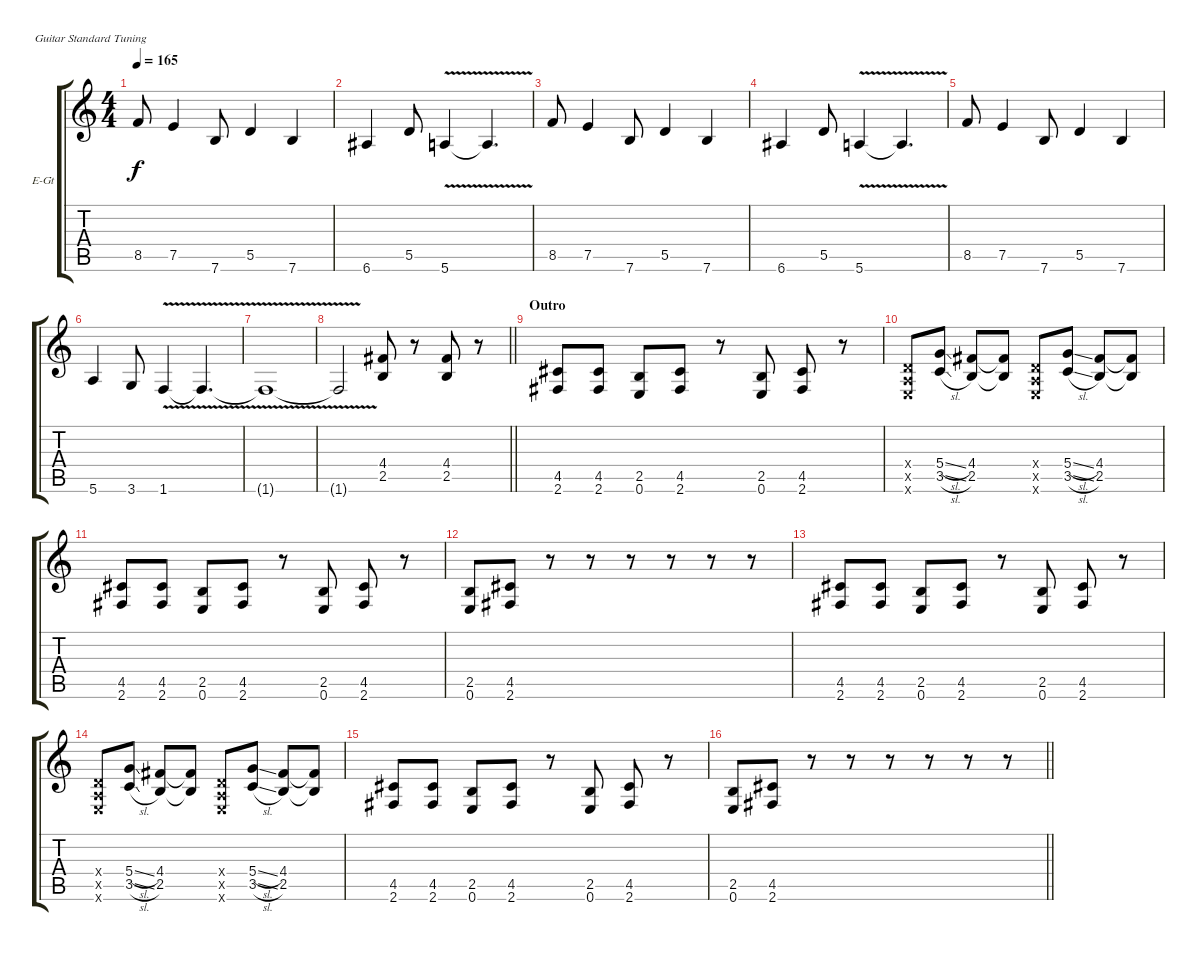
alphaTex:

\bracketExtendMode groupsimilarinstruments
\firstSystemTrackNameOrientation horizontal
\otherSystemsTrackNameOrientation horizontal
\track ("Rythm 1" "E-Gt") {instrument distortionguitar}
\staff {score tabs}
\tuning (E4 B3 G3 D3 A2 E2)
\ts (4 4)
\tempo 165
\clef g2
\ks c
8.5.8{dy f} 7.5.4 7.6.8 5.5.4 7.6.4 |
6.6.4 5.5.8 5.6{v}.4 5.6{v t}.4{d} |
8.5.8 7.5.4 7.6.8 5.5.4 7.6.4 |
6.6.4 5.5.8 5.6{v}.4 5.6{v t}.4{d} |
8.5.8 7.5.4 7.6.8 5.5.4 7.6.4 |
5.6.4 3.6.8 1.6{v}.4 1.6{v t}.4{d} |
1.6{v t}.1 |
\barLineRight lightlight
1.6{v t}.2 (4.4 2.5).8 r.8 (4.4 2.5).8 r.8 |
\section ("" "Outro")
(4.5 2.6).8 (4.5 2.6).8 (2.5 0.6).8 (4.5 2.6).8 r.8 (2.5 0.6).8 (4.5 2.6).8 r.8 |
(0.4{x} 0.5{x} 0.6{x}).8 (5.4{sl} 3.5{sl}).8 (4.4 2.5).8 (4.4{t} 2.5{t}).8 (0.4{x} 0.5{x} 0.6{x}).8 (5.4{sl} 3.5{sl}).8 (4.4 2.5).8 (4.4{t} 2.5{t}).8 |
(4.5 2.6).8 (4.5 2.6).8 (2.5 0.6).8 (4.5 2.6).8 r.8 (2.5 0.6).8 (4.5 2.6).8 r.8 |
(2.5 0.6).8 (4.5 2.6).8 r.8 r.8 r.8 r.8 r.8 r.8 |
(4.5 2.6).8 (4.5 2.6).8 (2.5 0.6).8 (4.5 2.6).8 r.8 (2.5 0.6).8 (4.5 2.6).8 r.8 |
(0.4{x} 0.5{x} 0.6{x}).8 (5.4{sl} 3.5{sl}).8 (4.4 2.5).8 (4.4{t} 2.5{t}).8 (0.4{x} 0.5{x} 0.6{x}).8 (5.4{sl} 3.5{sl}).8 (4.4 2.5).8 (4.4{t} 2.5{t}).8 |
(4.5 2.6).8 (4.5 2.6).8 (2.5 0.6).8 (4.5 2.6).8 r.8 (2.5 0.6).8 (4.5 2.6).8 r.8 |
\barLineRight lightlight
(2.5 0.6).8 (4.5 2.6).8 r.8 r.8 r.8 r.8 r.8 r.8
